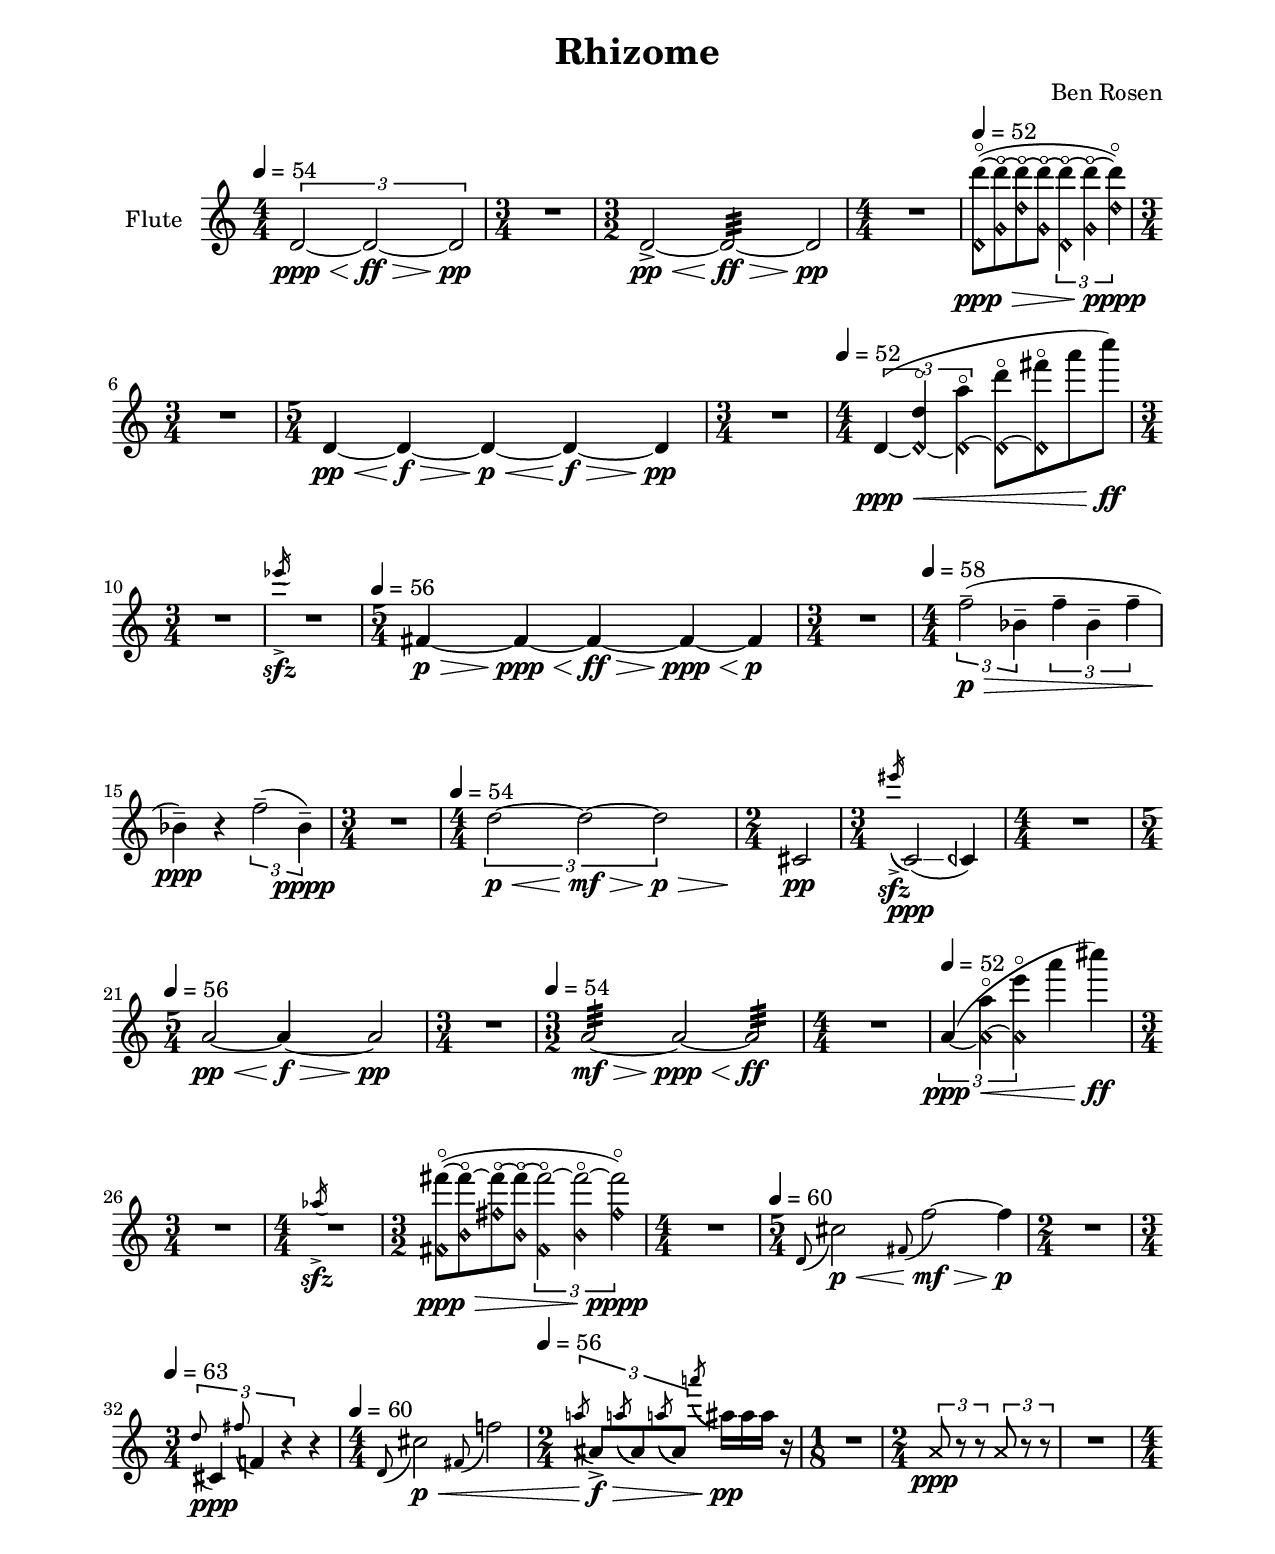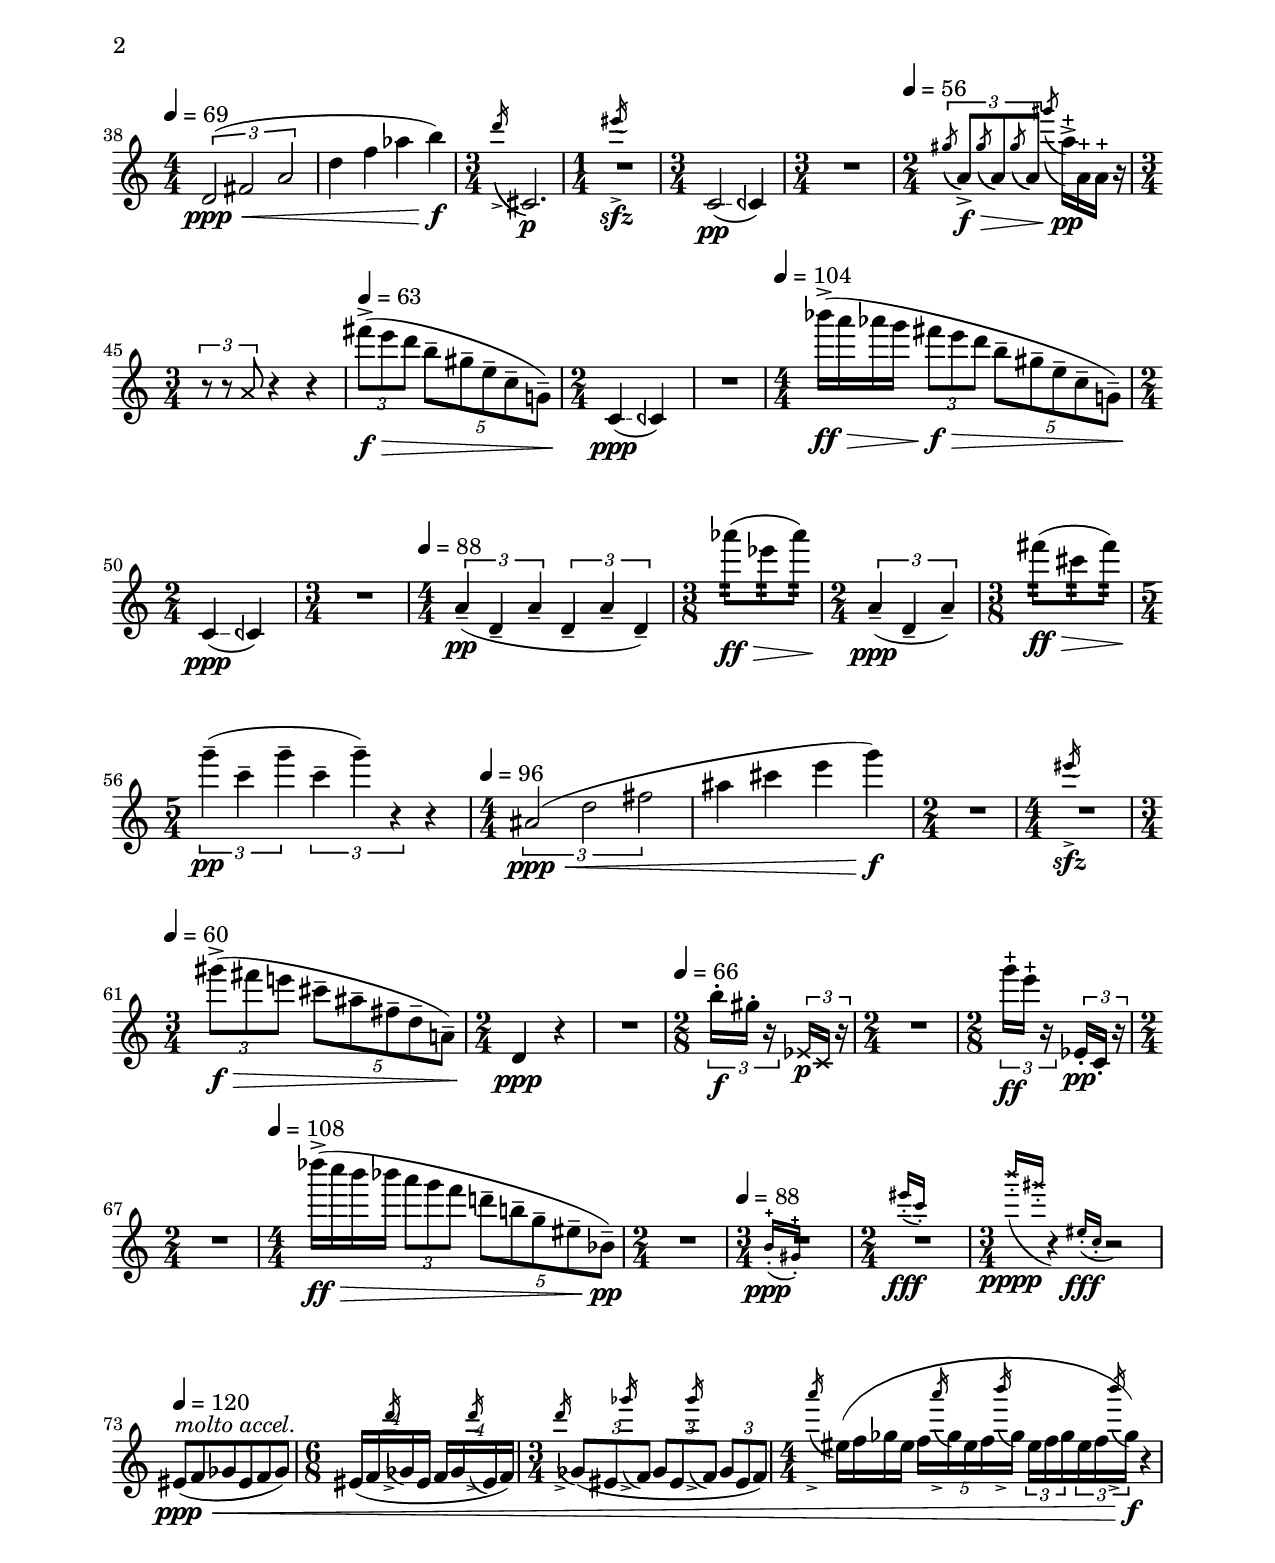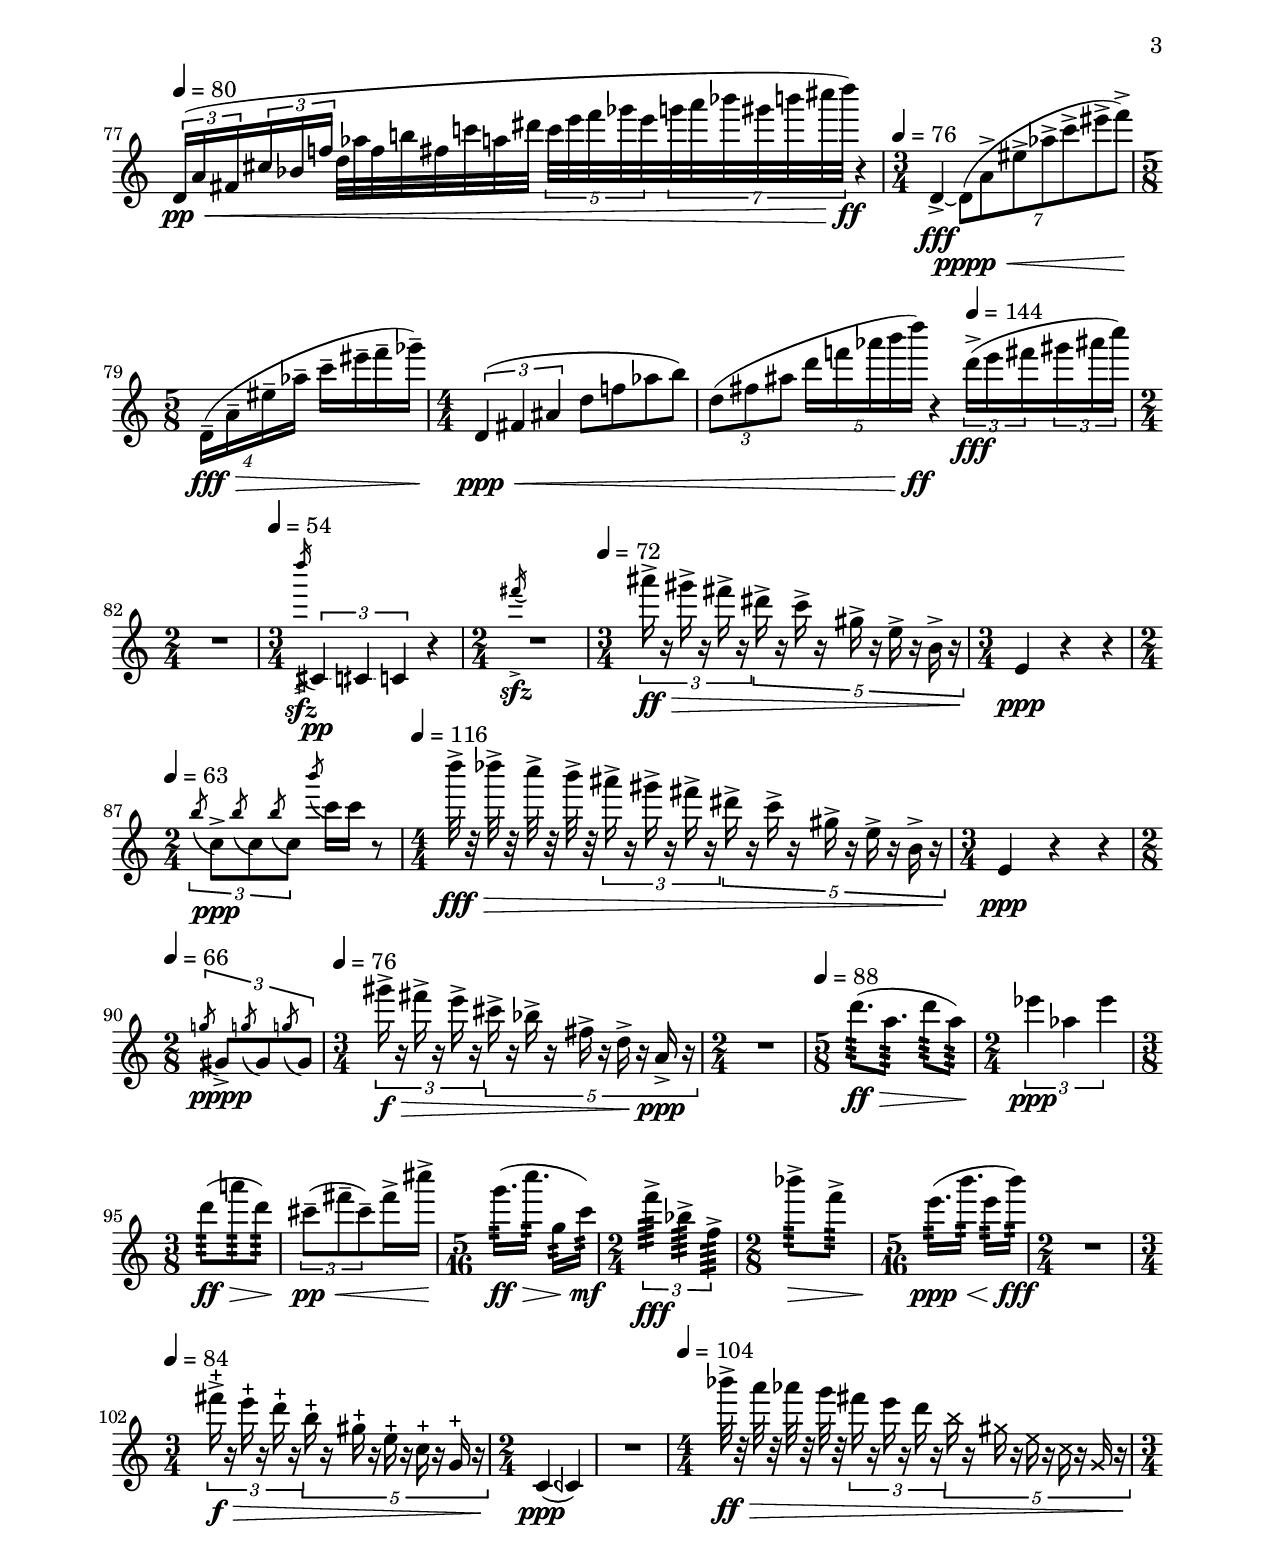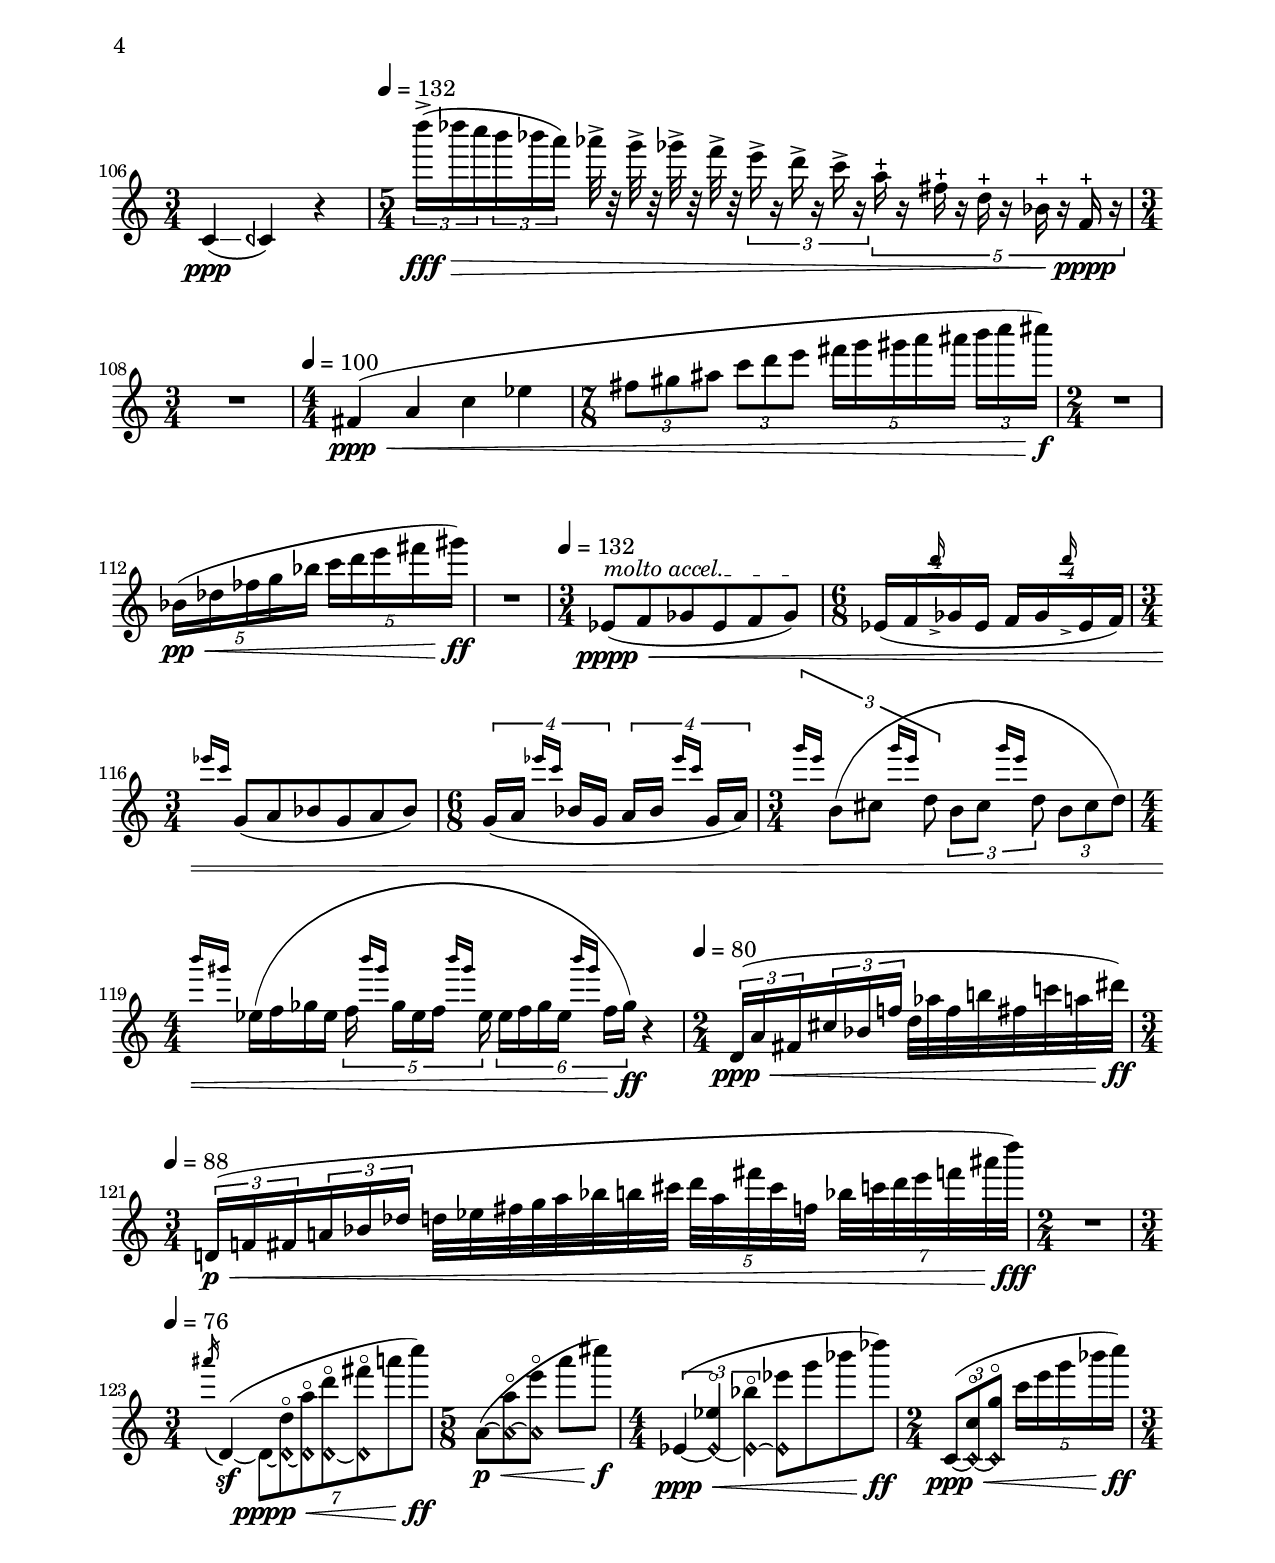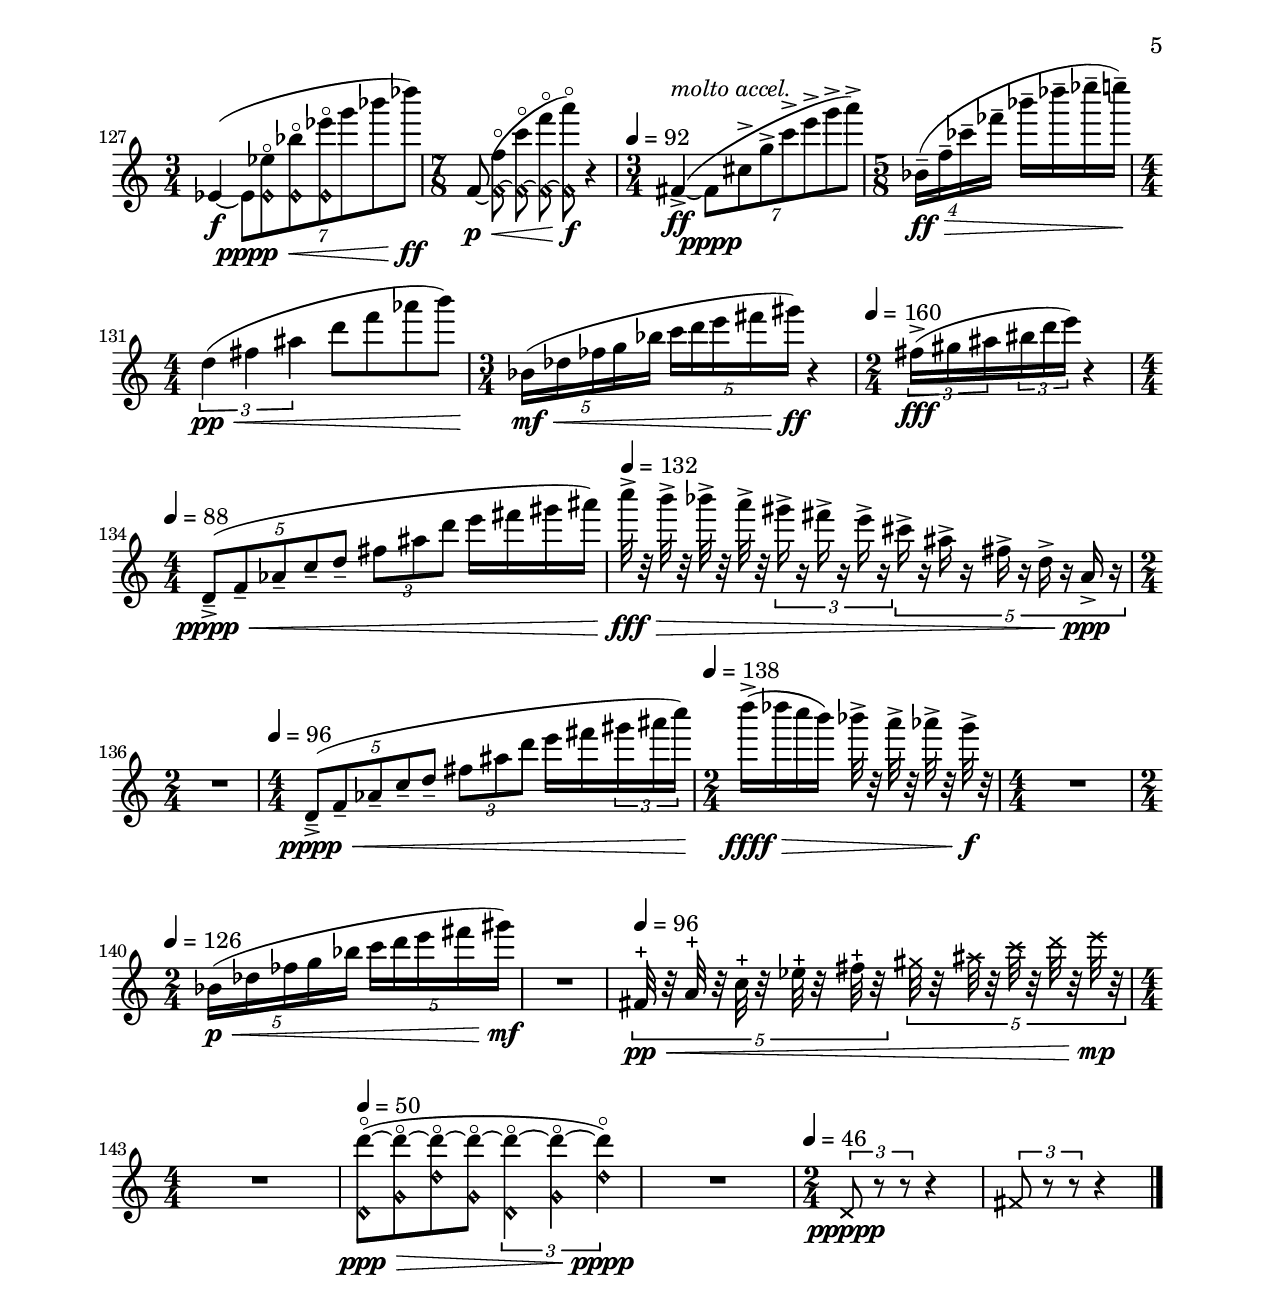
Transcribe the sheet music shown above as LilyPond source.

\version "2.23.82"

\include "settings.ily"
\include "style.ily"

\header {
  title = "Rhizome"
  composer = "Ben Rosen"
}

flute = \relative c' {
  \numericTimeSignature
  \time 4/4
  \tempo 4 = 54

  \tuplet 3/2 { d2~\ppp\< d~\ff\> d\pp } |

  \time 3/4
  R2. |

  \time 3/2
  d2~->\pp\< d:32~\ff\> d\pp |

  \time 4/4
  R1 |

  \tempo 4 = 52
  <d''\flageolet d,,\harmonic>8~\ppp\>(
  <d\flageolet g,,\harmonic>~
  <d\flageolet d,\harmonic>~
  <d\flageolet g,,\harmonic>~
  \tuplet 3/2 {
    <d\flageolet d,,\harmonic>4~
    <d\flageolet g,,\harmonic>~
    <d\flageolet d,\harmonic>\pppp)
  }  |

  \time 3/4
  R2. |

  \time 5/4

  d,,4~\pp\< d~\f\> d~\p\< d~\f\> d\pp  |

  \time 3/4
  R2. |

  \tempo 4 = 52
  \time 4/4
  \tuplet 3/2 {
    d4~\ppp\<(
    <d'\flageolet d,\harmonic~>
    <a'\flageolet d,,\harmonic~>
  }
  <d\flageolet d,,\harmonic~>8
  <fs\flageolet d,,\harmonic>
  a c\ff)

  \time 3/4
  R2. |
  \acciaccatura ef,16->\sfz R2. |

  \tempo 4 = 56
  \time 5/4

  fs,,4~\p\> fs~\ppp\< fs~\ff\> fs~\ppp\< fs\p |

  \time 3/4
  R2. |

  \tempo 4 = 58
  \time 4/4
  \tuplet 3/2 { f'2--\p\>( bf,4-- } \tuplet 3/2 { f'-- bf,-- f'-- } |
  bf,--\ppp) r \tuplet 3/2 { f'2--( bf,4--\pppp) } |
  \time 3/4

  R2. |
  \time 4/4

  \tempo 4 = 54

  \tuplet 3/2 { d2~\p\< d~\mf\> d\p\> } |

  \time 2/4
  cs,2\pp |

  \time 3/4
  \acciaccatura es''16->\sfz( c,,2\ppp \glissando)( cqf4) |

  \time 4/4
  R1 |

  \tempo 4 = 56
  \time 5/4

  a'2~\pp\< a4~\f\> a2\pp

  \time 3/4
  R2. |

  \tempo 4 = 54
  \time 3/2
  a2:32~\mf\> a~\ppp\< a:32\ff

  \time 4/4
  R1 |

  \tempo 4 = 52
  \tuplet 3/2 {
    a4~\ppp\<(
    <a'\flageolet a,\harmonic~>
    <e'\flageolet a,,\harmonic>
  }
  a cs\ff) |

  \time 3/4
  R2. |

  \time 4/4
  \acciaccatura af,16->\sfz R1 |

  \time 3/2
  <fs'\flageolet fs,,\harmonic>8~\ppp\>(
  <fs\flageolet b,,\harmonic>~
  <fs\flageolet fs,\harmonic>~
  <fs\flageolet b,,\harmonic>~
  \tuplet 3/2 {
    <fs\flageolet fs,,\harmonic>2~
    <fs\flageolet b,,\harmonic>~
    <fs\flageolet fs,\harmonic>\pppp)
  } |

  \time 4/4
  R1 |

  \tempo 4 = 60
  \time 5/4
  \appoggiatura d,,8 cs'2\p\< \appoggiatura fs,8 f'2~\mf\> f4\p |

  \time 2/4
  R2 |

  \tempo 4 = 63
  \time 3/4
  \tuplet 3/2 { \appoggiatura d8 cs,4\ppp \appoggiatura fs'8 f,!4 r } r

  \tempo 4 =60
  \time 4/4
  \appoggiatura d8 cs'2\p\< \appoggiatura fs,8 f'!2 |

  \tempo 4 = 56
  \time 2/4
  \tuplet 3/2 {
    \acciaccatura a!8( as,8->\f\>)
    \acciaccatura a'!8( as,)
    \acciaccatura a'!8( as,)
  }
  \acciaccatura a''!8( as,16\pp) as as r |

  \time 1/8
  R8 |

  \time 2/4

  \xNotesOn
  \tuplet 3/2 { a,8\ppp r r } \tuplet 3/2 {a r r }
  \xNotesOff |

  R2 |

  \tempo 4 = 69
  \time 4/4
  \tuplet 3/2 {d,2\ppp\<( fs a } |
  d4 f af b\f) |

  \time 3/4
  \acciaccatura d16->( cs,,2.\p) |

  \time 1/4
  \acciaccatura es''16->\sfz R4 |

  \time 3/4
  c,,2\pp\glissando( cqf4) |

  \time 3/4
  R2. |

  \tempo 4 = 56
  \time 2/4
  \tuplet 3/2 {
    \acciaccatura gs''8( a,8->\f\>)
    \acciaccatura gs'8( a,)
    \acciaccatura gs'8( a,)
  }
  \acciaccatura gs''8( a,16->-+\pp) a,-+ a-+ r |

  \time 3/4
  \xNotesOn
  \tuplet 3/2 { r8 r a }
  \xNotesOff r4 r |

  \tempo 4 = 63
  \tuplet 3/2 { fs''8(->\f\> e d } \tuplet 5/4 { b-- gs-- e-- c-- g!--) } |

  \time 2/4
  c,4(\ppp\glissando cqf) |
  R2 |

  \tempo 4 = 104
  \time 4/4
  bf'''16->\ff\>( a af g
  \tuplet 3/2 { fs8\f\> e d }
  \tuplet 5/4 { b-- gs-- e-- c-- g!--) } |

  \time 2/4
  c,4(\ppp\glissando cqf) |

  \time 3/4
  R2. |

  \tempo 4 = 88
  \time 4/4
  \tuplet 3/2 { a'4--\pp( d,-- a'--} \tuplet 3/2 { d,-- a'-- d,--) }

  \time 3/8
  af'''8:32\ff\>( ef:32 af:32) |

  \time 2/4
  \tuplet 3/2 { a,,4--\ppp( d,-- a'--)} |

  \time 3/8
  fs''8:32\ff\>( cs:32 fs:32) |

  \time 5/4
  \tuplet 3/2 { g4--\pp( c,-- g'--} \tuplet 3/2 { c,-- g'--) r } r

  \tempo 4 = 96
  \time 4/4
  \tuplet 3/2 {as,,2\ppp\<( d fs } |
  as4 cs e g\f) |

  \time 2/4
  R2 |

  \time 4/4
  \acciaccatura es16->\sfz R1 |

  \tempo 4 = 60
  \time 3/4
  \tuplet 3/2 { gs8(->\f\> fs e! } \tuplet 5/4 { cs-- as-- fs-- d-- a!--) } |

  \time 2/4
  d,4\ppp r |
  R2 |

  \tempo 4 = 66
  \time 2/8
  \tuplet 3/2 { b''16-.\f gs-. r} \xNotesOn \tuplet 3/2 { ef,\p c r} \xNotesOff

  \time 2/4
  R2 |

  \time 2/8
  \tuplet 3/2 { g'''16-+\ff e-+ r} \tuplet 3/2 { ef,,-.\pp c-. r}

  \time 2/4
  R2 |

  \tempo 4 = 108
  \time 4/4
  df'''16->\ff\>( c b bf
  \tuplet 3/2 { a8 g f }
  \tuplet 5/4 { d!-- b!-- g-- es-- bf--\pp) } |

  \time 2/4
  R2 |

  \tempo 4 = 88
  \time 3/4
  \acciaccatura { b16-+-.\ppp gs-+-. }
  R2. |

  \time 2/4
  \acciaccatura { es''16-.\fff c-. }
  R2 |

  \time 3/4
  \xNotesOn
  \acciaccatura { b'16-.\pppp gs-. }
  \xNotesOff
  r4 \acciaccatura { es,16-.\fff c-. } r2 |

  \tempo 4 = 120
  \override TextSpanner.bound-details.left.text = "molto accel."
  es,8\ppp\<(\startTextSpan f gf es f gf)\stopTextSpan

  \time 6/8
  \tuplet 4/6 {
    es16( f \acciaccatura d''-> gf,, es
  }
  \tuplet 4/6 {
    f gf \acciaccatura d''-> es,, f)
  } |

  \time 3/4
  \acciaccatura d''16->
  \tuplet 3/2 {
    gf,,8( es
    \acciaccatura gf''16-> f,,8
  }
  \tuplet 3/2 {
    gf8 es \acciaccatura gf''16-> f,,8
  }
  \tuplet 3/2 { gf8 es f) } |

  \time 4/4
  \acciaccatura a''16-> es,16( f gf es
  \tuplet 5/4 {
    f \acciaccatura a'-> gf, es f \acciaccatura b'-> gf,
  }
  \tuplet 3/2 { es f gf }
  \tuplet 3/2 { es f \acciaccatura b'-> gf,\f) } r4 |

  \tempo 4 = 80
  \tuplet 3/2 { d,16\pp\<( a' fs }
  \tuplet 3/2 { cs' bf f'! } d32 af' f b! fs c'! a! ds
  \tuplet 5/4 { c e f gf e }
  \tuplet 7/4 { g a bf gs b! cs d\ff) } r4 |

  \tempo 4 = 76
  \time 3/4
  d,,,->\fff~ \tuplet 7/4 { d8\pppp\<( a'-> es'-> af->  c-> es-> f->) } |

  \time 5/8
  \tuplet 4/6 {d,,16--\fff\>( a'-- es'-- af-- } c-- es-- f-- gf--) |

  \time 4/4
  \tuplet 3/2 { d,,4\ppp\<( fs as } d8 f! af b) |
  \tuplet 3/2 { d,8( fs as } \tuplet 5/4 { d16 f! af b d\ff) } r4

  \tempo 4 = 144
  \tuplet 3/2 { d,16->\fff( e fs } \tuplet 3/2 { gs as c) }

  \time 2/4
  R2 |

  \tempo 4 = 54
  \time 3/4
  \acciaccatura d16->\sfz
  \tuplet 3/2 { cs,,,4\pp\glissando cqs\glissando c! } r4 |

  \time 2/4
  \acciaccatura fs''16->\sfz
  R2 |

  \tempo 4 = 72
  \time 3/4
  \tuplet 3/2 {as16\ff\>-> r gs-> r fs-> r}
  \tuplet 5/4 {ds-> r c-> r gs-> r e-> r b-> r} |

  \time 3/4
  e,4\ppp r r |

  \tempo 4 = 63
  \time 2/4
  \tuplet 3/2 {
    \acciaccatura b''8 c,8\ppp->
    \acciaccatura b' c,
    \acciaccatura b' c,
  }
  \acciaccatura b'' c,16 c r8 |

  \tempo 4 = 116
  \time 4/4
  d'32\fff\>-> r df-> r c-> r b-> r
  \tuplet 3/2 {as16-> r gs-> r fs-> r }
  \tuplet 5/4 { ds-> r c-> r gs-> r e-> r b-> r } |

  \time 3/4
  e,4\ppp r r |

  \tempo 4 = 66
  \time 2/8
  \tuplet 3/2 {
    \acciaccatura g'!8 gs,\pppp-> \acciaccatura g'! gs, \acciaccatura g'! gs,
  } |

  \tempo 4 = 76
  \time 3/4
  \tuplet 3/2 {gs''16\f\>-> r fs-> r e-> r}
  \tuplet 5/4 {cs-> r bf-> r fs-> r d-> r a\ppp-> r} |

  \time 2/4
  R2 |

  \tempo 4 = 88
  \time 5/8
  d'8.:64\ff\>( a:64 d8:64 a:64) |

  \time 2/4
  \tuplet 3/2 {ef'4\ppp af, ef'} |

  \time 3/8
  d8:64\ff\>( a'!:64 d,:64) |
  \tuplet 3/2 {cs--\pp\<( fs-- cs--)} fs16-> cs'-> |

  \time 5/16
  g16.:64\ff\>( c:64 g,16:64[ c:64]\mf) |

  \time 2/4
  \tuplet 3/2 {f4:64\fff-> bf,:64-> f:64->} |

  \time 2/8
  bf'8:64->\>[ f:64->] |

  \time 5/16
  e16.:64\ppp\<( b':64 e,16:64[ b':64\fff)] |

  \time 2/4
  R2 |

  \tempo 4=84
  \time 3/4
  \tuplet 3/2 {fs16\f\>->-+ r e-+ r d-+ r}
  \tuplet 5/4 {b-+ r gs-+ r e-+ r c-+ r g-+ r} |

  \time 2/4
  c,4(\ppp\glissando cqf) |
  R2 |

  \tempo 4=104
  \time 4/4
  bf'''32\ff\>-> r a r af r g r
  \tuplet 3/2 {fs16 r e r d r }
  \tuplet 5/4 {\xNotesOn b r gs r e r c r g r \xNotesOff } |

  \time 3/4
  c,4(\ppp\glissando cqf) r |

  \tempo 4=132
  \time 5/4
  \tuplet 3/2 {d'''16->\fff\>( df c}
  \tuplet 3/2 {b bf a)} af32-> r g-> r gf-> r f-> r
  \tuplet 3/2 {e16-> r d-> r c-> r }
  \tuplet 5/4 {a-+ r fs-+ r d-+ r bf-+ r f\pppp-+ r } |

  \time 3/4
  R2. |

  \tempo 4=100
  \time 4/4
  fs4\ppp\<( a c  ef |

  \time 7/8
  \tuplet 3/2 { fs8 gs as }
  \tuplet 3/2 { c d e }
  \tuplet 5/4 { fs16 g gs a as }
  \tuplet 3/2 { b c cs\f) } |

  \time 2/4
  R2 |
  \tuplet 5/4 { bf,,16\pp\<( df ff g bf } \tuplet 5/4 { c d e fs gs\ff) } |
  R2 |

  \tempo 4=132
  \time 3/4
  \override TextSpanner.bound-details.left.text = "molto accel."
  ef,,8\pppp\<(\startTextSpan f gf ef f gf)\stopTextSpan |

  \time 6/8
  \tuplet 4/6 { ef16( f \grace d''-> gf,, ef }
  \tuplet 4/6 { f gf \grace d''-> ef,, f) } |

  \time 3/4
  \grace {ef'' c} g,8( a bf g a bf) |

  \time 6/8
  \tuplet 4/6 {g16( a \grace {ef'' c} bf, g}
  \tuplet 4/6 {a bf \grace {ef' c} g, a)} |

  \time 3/4
  \tuplet 3/2 {\grace {g'' e} b,8( cs \grace {g''16 e} d,8}
  \tuplet 3/2 {b cs \grace {g''16 e} d,8}
  \tuplet 3/2 {b8 cs d)} |

  \time 4/4
  \grace {b''16 gs} ef,( f gf ef
  \tuplet 5/4 {f \grace {b'16 gs} gf, ef f \grace {b'16 gs} ef,}
  \tuplet 6/4 {ef f gf ef \grace {b''16 gs} f, gf\ff)} r4 |

  \tempo 4=80
  \time 2/4
  \tuplet 3/2 {d,16\ppp\<( a' fs }
  \tuplet 3/2 { cs' bf f'! } d32 af' f b! fs c'! a! ds)\ff |

  \tempo 4=88
  \time 3/4
  \tuplet 3/2 {d,,!16\p\<( f! fs}
  \tuplet 3/2 {a! bf df!} d32 ef fs g a bf b cs
  \tuplet 5/4 {d[ a fs' cs f,]}
  \tuplet 7/4 {bf c d e f as d\fff)} |

  \time 2/4
  R2 |

  \tempo 4=76
  \time 3/4
  \acciaccatura as16 d,,,4\sf~(
  \tuplet 7/4 {
    d8\pppp\<_~
    <d'\flageolet d,\harmonic_~>
    <a'\flageolet d,,\harmonic>
    <d\flageolet d,,\harmonic_~>
    <fs\flageolet d,,\harmonic>
    a c\ff)
  } |

  \time 5/8
  a,,\p\<(~ <a'\flageolet a,\harmonic~> <e'\flageolet a,,\harmonic> a cs\f) |

  \time 4/4
  \tuplet 3/2 {
    ef,,,4\ppp\<(~
    <ef'\flageolet ef,\harmonic~>
    <bf'\flageolet ef,,\harmonic~>
  }
  <ef ef,,\harmonic>8 g bf df\ff) |

  \time 2/4
  \tuplet 3/2 {
    c,,,\ppp\<~(
    <c'\flageolet c,\harmonic~>
    <g'\flageolet c,,\harmonic>
  }
  \tuplet 5/4 { c16 e g bf c\ff) } |

  \time 3/4
  ef,,,4\f~(
  \tuplet 7/4 {
    ef8\pppp\<
    <ef'\flageolet ef,\harmonic>
    <bf'\flageolet ef,,\harmonic>
    <ef\flageolet ef,,\harmonic>
    g bf df\ff)
  } |

  \time 7/8
  f,,,\p\<(~
  <f'\flageolet f,\harmonic~>
  <c'\flageolet f,,\harmonic~>
  <f\flageolet f,,\harmonic~>
  <a\flageolet f,,\harmonic>\f) r4 |

  \tempo 4=92
  \time 3/4
  fs,,->\ff~(^\markup { \italic "molto accel." }
  \tuplet 7/4 { fs8\pppp cs'-> g'-> c-> e-> g-> a->) } |

  \time 5/8
  \tuplet 4/6 { bf,,16--\ff\>( f'-- cf'-- ff-- } bf-- df-- ef-- e--) |

  \time 4/4
  \tuplet 3/2 { d,,4\pp\<( fs as } d8 f af b) |

  \time 3/4
  \tuplet 5/4 { bf,,16\mf\<( df ff g bf } \tuplet 5/4 { c d e fs gs\ff) } r4 |

  \tempo 4=160
  \time 2/4
  \tuplet 3/2 { fs,16->\fff( gs as } \tuplet 3/2 { bs d e) } r4 |

  \tempo 4=88
  \time 4/4
  \tuplet 5/4 { d,,8(--->\pppp\< f-- af-- c-- d-- }
\tuplet 3/2 { fs as d } e16 fs gs as) |

\tempo 4=132
c32->\fff\> r b-> r bf-> r a-> r
\tuplet 3/2 { gs16-> r fs-> r e-> r }
\tuplet 5/4 { cs-> r as-> r fs-> r d-> r a->\ppp r } |

\time 2/4
R2 |

\tempo 4=96
\time 4/4
\tuplet 5/4 {
  d,8--->\pppp\<( f-- af-- c-- d--
}
\tuplet 3/2 { fs as d } e16 fs \tuplet 3/2 { gs as c) } |

\tempo 4=138
\time 2/4
d->\ffff\>( df c b) bf32-> r a-> r af-> r g->\f r |

\time 4/4
R1 |

\tempo 4=126
\time 2/4
\tuplet 5/4 {
  bf,,16\p\<( df ff g bf
}
\tuplet 5/4 { c d e fs gs\mf) } |
R2 |

\tempo 4=96
\tuplet 5/4 {
  fs,,32-+\pp\< r a-+ r c-+ r ef-+ r fs-+ r
}
\tuplet 5/4 {
  \xNotesOn
  gs r as r c r d r e\mp r
  \xNotesOff
} |

\time 4/4
R1 |

\tempo 4=50
<d\flageolet d,,\harmonic>8(\ppp\>~
<d\flageolet g,,\harmonic>~
<d\flageolet d,\harmonic>~
<d\flageolet g,,\harmonic>~
\tuplet 3/2 {
  <d\flageolet d,,\harmonic>4~
  <d\flageolet g,,\harmonic>~
  <d\flageolet d,\harmonic>)\pppp
}  |
R1 |

\tempo 4=46
\time 2/4
\tuplet 3/2 { \xNotesOn d,,8\ppppp r r } r4 |
\tuplet 3/2 { \xNotesOn fs8 r r } r4 |
\bar "|."
}

\layout {
  \override Hairpin.minimum-length = #8
}

\score {
  \new Staff \with {
    instrumentName = "Flute"
  } {
    \flute
  }
}
